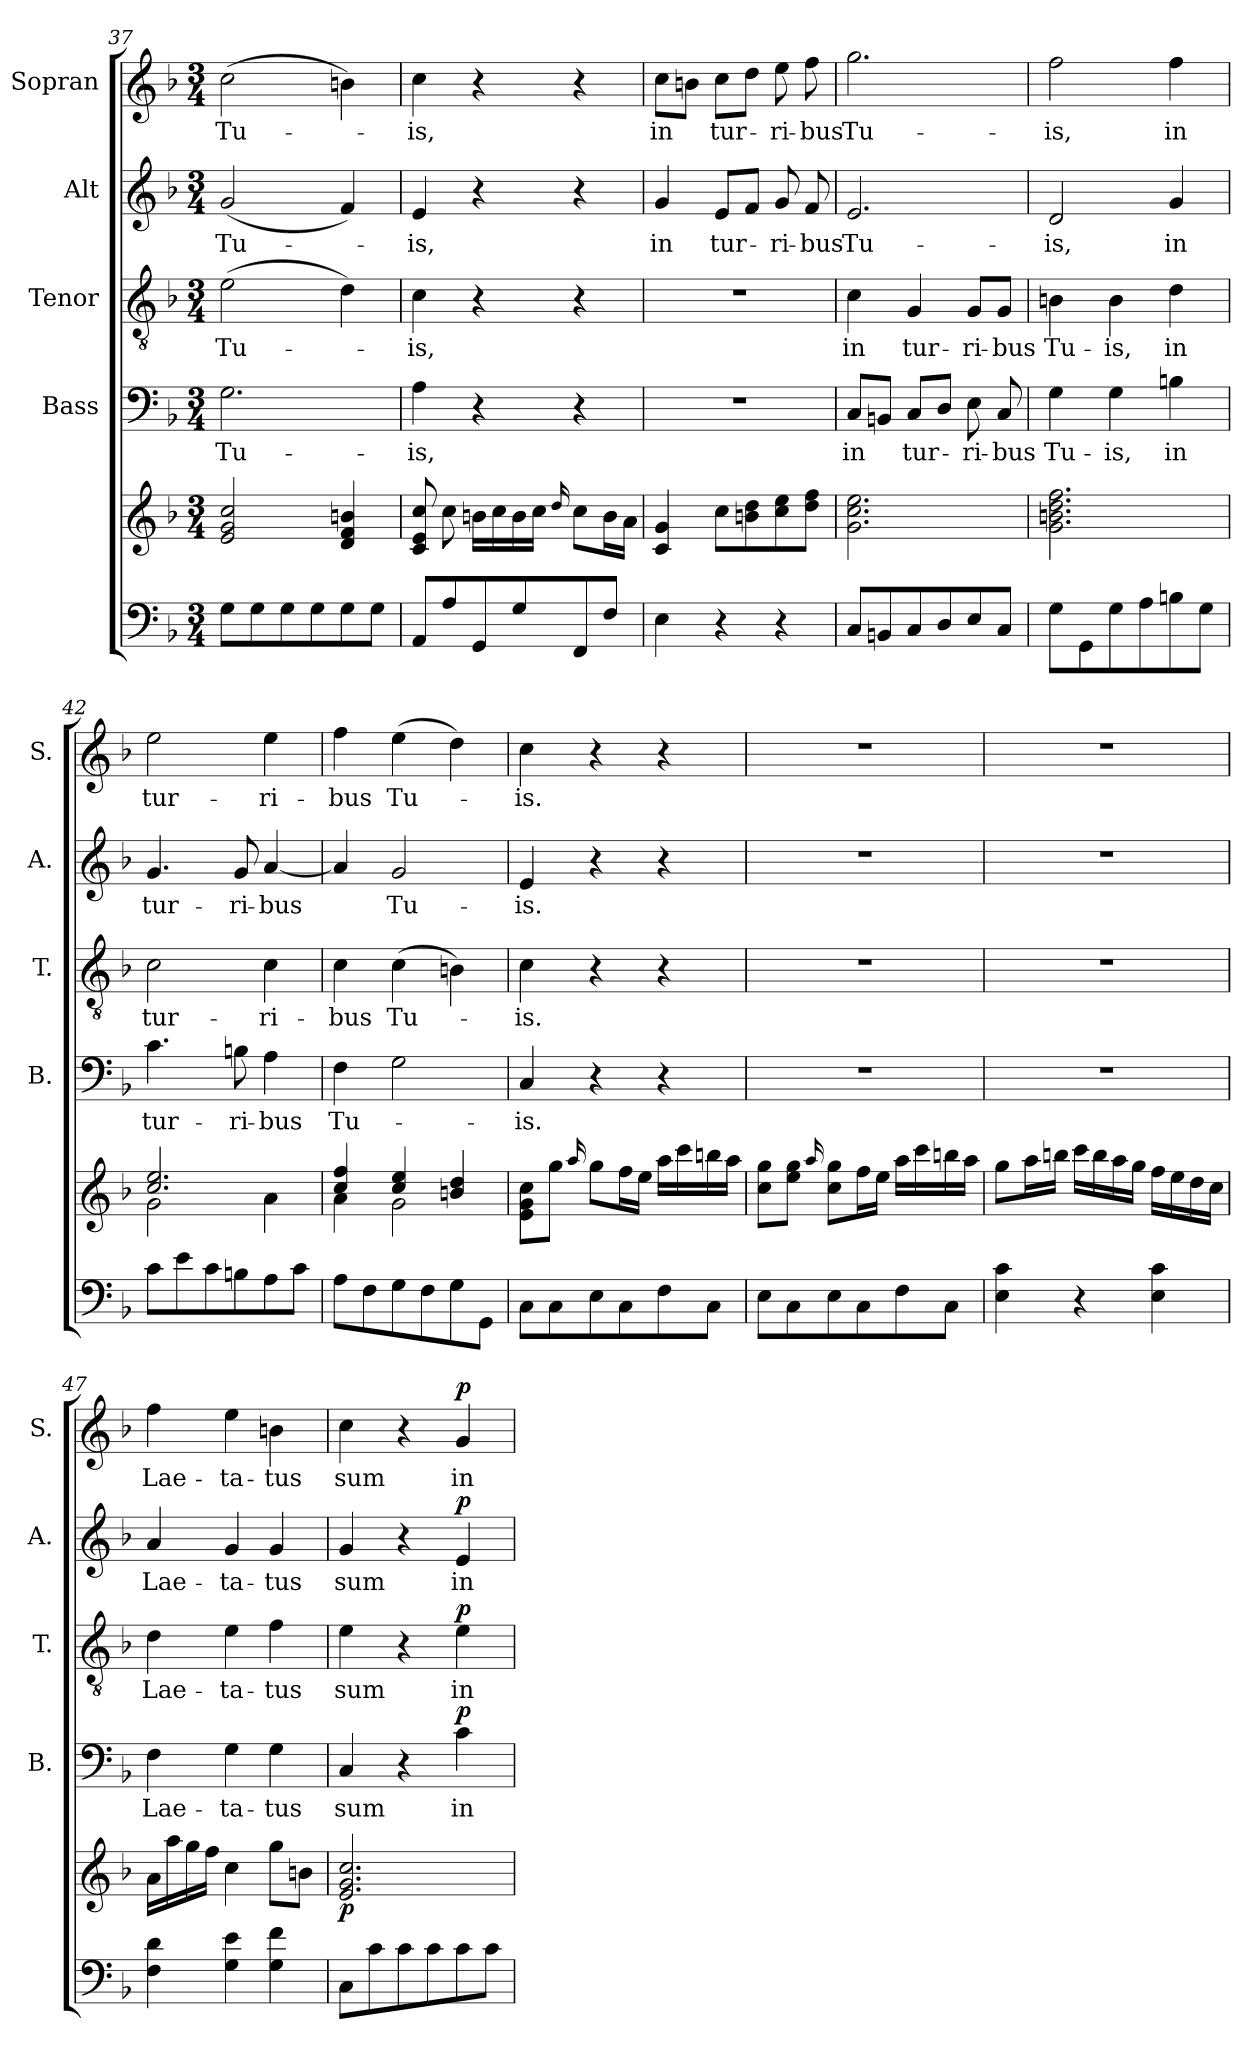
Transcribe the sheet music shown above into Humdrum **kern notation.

**kern	**kern	**dynam	**kern	**text	**dynam	**kern	**text	**dynam	**kern	**text	**dynam	**kern	**text	**dynam
*part5	*part5	*part5	*part4	*part4	*part4	*part3	*part3	*part3	*part2	*part2	*part2	*part1	*part1	*part1
*staff6	*staff5	*staff5/6	*staff4	*staff4	*staff4	*staff3	*staff3	*staff3	*staff2	*staff2	*staff2	*staff1	*staff1	*staff1
*	*	*	*I"Bass	*	*	*I"Tenor	*	*	*I"Alt	*	*	*I"Sopran	*	*
*	*	*	*I'B.	*	*	*I'T.	*	*	*I'A.	*	*	*I'S.	*	*
*clefF4	*clefG2	*	*clefF4	*	*	*clefGv2	*	*	*clefG2	*	*	*clefG2	*	*
*k[b-]	*k[b-]	*	*k[b-]	*	*	*k[b-]	*	*	*k[b-]	*	*	*k[b-]	*	*
*F:	*F:	*	*F:	*	*	*F:	*	*	*F:	*	*	*F:	*	*
*M3/4	*M3/4	*	*M3/4	*	*	*M3/4	*	*	*M3/4	*	*	*M3/4	*	*
=37	=37	=37	=37	=37	=37	=37	=37	=37	=37	=37	=37	=37	=37	=37
!	!	!	!	!LO:LY:b	!	!	!LO:LY:b	!	!	!LO:LY:b	!	!	!LO:LY:b	!
8G\L	2e/ 2g/ 2cc/	.	2.G\	Tu-	.	(>2e\	Tu-	.	(<2g/	Tu-	.	(>2cc\	Tu-	.
8G\	.	.	.	.	.	.	.	.	.	.	.	.	.	.
8G\	.	.	.	.	.	.	.	.	.	.	.	.	.	.
8G\	.	.	.	.	.	.	.	.	.	.	.	.	.	.
8G\	4d/ 4f/ 4bn/	.	.	.	.	4d\)	.	.	4f/)	.	.	4bn\)	.	.
8G\J	.	.	.	.	.	.	.	.	.	.	.	.	.	.
=38	=38	=38	=38	=38	=38	=38	=38	=38	=38	=38	=38	=38	=38	=38
!	!	!	!	!LO:LY:b	!	!	!LO:LY:b	!	!	!LO:LY:b	!	!	!LO:LY:b	!
8AA/L	8c/ 8e/ 8cc/	.	4A\	-is,	.	4c\	-is,	.	4e/	-is,	.	4cc\	-is,	.
8A/	8cc\	.	.	.	.	.	.	.	.	.	.	.	.	.
8GG/	16bn\LL	.	4r	.	.	4r	.	.	4r	.	.	4r	.	.
.	16cc\	.	.	.	.	.	.	.	.	.	.	.	.	.
8G/	16b\	.	.	.	.	.	.	.	.	.	.	.	.	.
.	16cc\JJ	.	.	.	.	.	.	.	.	.	.	.	.	.
.	16qqdd/	.	.	.	.	.	.	.	.	.	.	.	.	.
8FF/	8cc\L	.	4r	.	.	4r	.	.	4r	.	.	4r	.	.
8F/J	16b\L	.	.	.	.	.	.	.	.	.	.	.	.	.
.	16a\JJ	.	.	.	.	.	.	.	.	.	.	.	.	.
=39	=39	=39	=39	=39	=39	=39	=39	=39	=39	=39	=39	=39	=39	=39
!	!	!	!	!	!	!	!	!	!	!LO:LY:b	!	!	!LO:LY:b	!
4E\	4c/ 4g/	.	2.r	.	.	2.r	.	.	4g/	in	.	8cc\L	in	.
.	.	.	.	.	.	.	.	.	.	.	.	8bn\J	.	.
!	!	!	!	!	!	!	!	!	!	!LO:LY:b	!	!	!LO:LY:b	!
4r	8cc\L	.	.	.	.	.	.	.	8e/L	tur-	.	8cc\L	tur-	.
.	8bn\ 8dd\	.	.	.	.	.	.	.	8f/J	.	.	8dd\J	.	.
!	!	!	!	!	!	!	!	!	!	!LO:LY:b	!	!	!LO:LY:b	!
4r	8cc\ 8ee\	.	.	.	.	.	.	.	8g/	-ri-	.	8ee\	-ri-	.
!	!	!	!	!	!	!	!	!	!	!LO:LY:b	!	!	!LO:LY:b	!
.	8dd\ 8ff\J	.	.	.	.	.	.	.	8f/	-bus	.	8ff\	-bus	.
=40	=40	=40	=40	=40	=40	=40	=40	=40	=40	=40	=40	=40	=40	=40
!	!	!	!	!LO:LY:b	!	!	!LO:LY:b	!	!	!LO:LY:b	!	!	!LO:LY:b	!
8C/L	2.g\ 2.cc\ 2.ee\	.	8C/L	in	.	4c\	in	.	2.e/	Tu-	.	2.gg\	Tu-	.
8BBn/	.	.	8BBn/J	.	.	.	.	.	.	.	.	.	.	.
!	!	!	!	!LO:LY:b	!	!	!LO:LY:b	!	!	!	!	!	!	!
8C/	.	.	8C/L	tur-	.	4G/	tur-	.	.	.	.	.	.	.
8D/	.	.	8D/J	.	.	.	.	.	.	.	.	.	.	.
!	!	!	!	!LO:LY:b	!	!	!LO:LY:b	!	!	!	!	!	!	!
8E/	.	.	8E\	-ri-	.	8G/L	-ri-	.	.	.	.	.	.	.
!	!	!	!	!LO:LY:b	!	!	!LO:LY:b	!	!	!	!	!	!	!
8C/J	.	.	8C/	-bus	.	8G/J	-bus	.	.	.	.	.	.	.
!!LO:PB:g=z
=41	=41	=41	=41	=41	=41	=41	=41	=41	=41	=41	=41	=41	=41	=41
!	!	!	!	!LO:LY:b	!	!	!LO:LY:b	!	!	!LO:LY:b	!	!	!LO:LY:b	!
8G\L	2.g\ 2.bn\ 2.dd\ 2.ff\	.	4G\	Tu-	.	4Bn\	Tu-	.	2d/	-is,	.	2ff\	-is,	.
8GG\	.	.	.	.	.	.	.	.	.	.	.	.	.	.
!	!	!	!	!LO:LY:b	!	!	!LO:LY:b	!	!	!	!	!	!	!
8G\	.	.	4G\	-is,	.	4B\	-is,	.	.	.	.	.	.	.
8A\	.	.	.	.	.	.	.	.	.	.	.	.	.	.
!	!	!	!	!LO:LY:b	!	!	!LO:LY:b	!	!	!LO:LY:b	!	!	!LO:LY:b	!
8Bn\	.	.	4Bn\	in	.	4d\	in	.	4g/	in	.	4ff\	in	.
8G\J	.	.	.	.	.	.	.	.	.	.	.	.	.	.
=42	=42	=42	=42	=42	=42	=42	=42	=42	=42	=42	=42	=42	=42	=42
*	*^	*	*	*	*	*	*	*	*	*	*	*	*	*
!	!	!	!	!	!LO:LY:b	!	!	!LO:LY:b	!	!	!LO:LY:b	!	!	!LO:LY:b	!
8c\L	2.cc/ 2.ee/	2g\	.	4.c\	tur-	.	2c\	tur-	.	4.g/	tur-	.	2ee\	tur-	.
8e\	.	.	.	.	.	.	.	.	.	.	.	.	.	.	.
8c\	.	.	.	.	.	.	.	.	.	.	.	.	.	.	.
!	!	!	!	!	!LO:LY:b	!	!	!	!	!	!LO:LY:b	!	!	!	!
8Bn\	.	.	.	8Bn\	-ri-	.	.	.	.	8g/	-ri-	.	.	.	.
!	!	!	!	!	!LO:LY:b	!	!	!LO:LY:b	!	!	!LO:LY:b	!	!	!LO:LY:b	!
8A\	.	4a\	.	4A\	-bus	.	4c\	-ri-	.	[4a/	-bus	.	4ee\	-ri-	.
8c\J	.	.	.	.	.	.	.	.	.	.	.	.	.	.	.
=43	=43	=43	=43	=43	=43	=43	=43	=43	=43	=43	=43	=43	=43	=43	=43
!	!	!	!	!	!LO:LY:b	!	!	!LO:LY:b	!	!	!	!	!	!LO:LY:b	!
8A\L	4cc/ 4ff/	4a\	.	4F\	Tu-	.	4c\	-bus	.	4a/]	.	.	4ff\	-bus	.
8F\	.	.	.	.	.	.	.	.	.	.	.	.	.	.	.
!	!	!	!	!	!	!	!	!LO:LY:b	!	!	!LO:LY:b	!	!	!LO:LY:b	!
8G\	4cc/ 4ee/	2g\	.	2G\	.	.	(>4c\	Tu-	.	2g/	Tu-	.	(>4ee\	Tu-	.
8F\	.	.	.	.	.	.	.	.	.	.	.	.	.	.	.
8G\	4bn/ 4dd/	.	.	.	.	.	4Bn\)	.	.	.	.	.	4dd\)	.	.
8GG\J	.	.	.	.	.	.	.	.	.	.	.	.	.	.	.
*	*v	*v	*	*	*	*	*	*	*	*	*	*	*	*	*
=44	=44	=44	=44	=44	=44	=44	=44	=44	=44	=44	=44	=44	=44	=44
!	!	!	!	!LO:LY:b	!	!	!LO:LY:b	!	!	!LO:LY:b	!	!	!LO:LY:b	!
8C\L	8e\ 8g\ 8cc\L	.	4C/	-is.	.	4c\	-is.	.	4e/	-is.	.	4cc\	-is.	.
8C\	8gg\J	.	.	.	.	.	.	.	.	.	.	.	.	.
.	16qqaa/	.	.	.	.	.	.	.	.	.	.	.	.	.
8E\	8gg\L	.	4r	.	.	4r	.	.	4r	.	.	4r	.	.
8C\	16ff\L	.	.	.	.	.	.	.	.	.	.	.	.	.
.	16ee\JJ	.	.	.	.	.	.	.	.	.	.	.	.	.
8F\	16aa\LL	.	4r	.	.	4r	.	.	4r	.	.	4r	.	.
.	16ccc\	.	.	.	.	.	.	.	.	.	.	.	.	.
8C\J	16bbn\	.	.	.	.	.	.	.	.	.	.	.	.	.
.	16aa\JJ	.	.	.	.	.	.	.	.	.	.	.	.	.
=45	=45	=45	=45	=45	=45	=45	=45	=45	=45	=45	=45	=45	=45	=45
8E\L	8cc\ 8gg\L	.	2.r	.	.	2.r	.	.	2.r	.	.	2.r	.	.
8C\	8ee\ 8gg\J	.	.	.	.	.	.	.	.	.	.	.	.	.
.	16qqaa/	.	.	.	.	.	.	.	.	.	.	.	.	.
8E\	8cc\ 8gg\L	.	.	.	.	.	.	.	.	.	.	.	.	.
8C\	16ff\L	.	.	.	.	.	.	.	.	.	.	.	.	.
.	16ee\JJ	.	.	.	.	.	.	.	.	.	.	.	.	.
8F\	16aa\LL	.	.	.	.	.	.	.	.	.	.	.	.	.
.	16ccc\	.	.	.	.	.	.	.	.	.	.	.	.	.
8C\J	16bbn\	.	.	.	.	.	.	.	.	.	.	.	.	.
.	16aa\JJ	.	.	.	.	.	.	.	.	.	.	.	.	.
!!LO:LB:g=z
=46	=46	=46	=46	=46	=46	=46	=46	=46	=46	=46	=46	=46	=46	=46
4E\ 4c\	8gg\L	.	2.r	.	.	2.r	.	.	2.r	.	.	2.r	.	.
.	16aa\L	.	.	.	.	.	.	.	.	.	.	.	.	.
.	16bbn\JJ	.	.	.	.	.	.	.	.	.	.	.	.	.
4r	16ccc\LL	.	.	.	.	.	.	.	.	.	.	.	.	.
.	16bb\	.	.	.	.	.	.	.	.	.	.	.	.	.
.	16aa\	.	.	.	.	.	.	.	.	.	.	.	.	.
.	16gg\JJ	.	.	.	.	.	.	.	.	.	.	.	.	.
4E\ 4c\	16ff\LL	.	.	.	.	.	.	.	.	.	.	.	.	.
.	16ee\	.	.	.	.	.	.	.	.	.	.	.	.	.
.	16dd\	.	.	.	.	.	.	.	.	.	.	.	.	.
.	16cc\JJ	.	.	.	.	.	.	.	.	.	.	.	.	.
=47	=47	=47	=47	=47	=47	=47	=47	=47	=47	=47	=47	=47	=47	=47
!	!	!	!	!LO:LY:b	!	!	!LO:LY:b	!	!	!LO:LY:b	!	!	!LO:LY:b	!
4F\ 4d\	16a\LL	.	4F\	Lae-	.	4d\	Lae-	.	4a/	Lae-	.	4ff\	Lae-	.
.	16aa\	.	.	.	.	.	.	.	.	.	.	.	.	.
.	16gg\	.	.	.	.	.	.	.	.	.	.	.	.	.
.	16ff\JJ	.	.	.	.	.	.	.	.	.	.	.	.	.
!	!	!	!	!LO:LY:b	!	!	!LO:LY:b	!	!	!LO:LY:b	!	!	!LO:LY:b	!
4G\ 4e\	4cc\	.	4G\	-ta-	.	4e\	-ta-	.	4g/	-ta-	.	4ee\	-ta-	.
!	!	!	!	!LO:LY:b	!	!	!LO:LY:b	!	!	!LO:LY:b	!	!	!LO:LY:b	!
4G\ 4f\	8gg\L	.	4G\	-tus	.	4f\	-tus	.	4g/	-tus	.	4bn\	-tus	.
.	8bn\J	.	.	.	.	.	.	.	.	.	.	.	.	.
=48	=48	=48	=48	=48	=48	=48	=48	=48	=48	=48	=48	=48	=48	=48
!	!	!LO:DY:b	!	!LO:LY:b	!	!	!LO:LY:b	!	!	!LO:LY:b	!	!	!LO:LY:b	!
8C\L	2.e/ 2.g/ 2.cc/	p	4C/	sum	.	4e\	sum	.	4g/	sum	.	4cc\	sum	.
8c\	.	.	.	.	.	.	.	.	.	.	.	.	.	.
8c\	.	.	4r	.	.	4r	.	.	4r	.	.	4r	.	.
8c\	.	.	.	.	.	.	.	.	.	.	.	.	.	.
!	!	!	!	!LO:LY:b	!LO:DY:a	!	!LO:LY:b	!LO:DY:a	!	!LO:LY:b	!LO:DY:a	!	!LO:LY:b	!LO:DY:a
8c\	.	.	4c\	in	p	4e\	in	p	4e/	in	p	4g/	in	p
8c\J	.	.	.	.	.	.	.	.	.	.	.	.	.	.
=	=	=	=	=	=	=	=	=	=	=	=	=	=	=
*-	*-	*-	*-	*-	*-	*-	*-	*-	*-	*-	*-	*-	*-	*-
